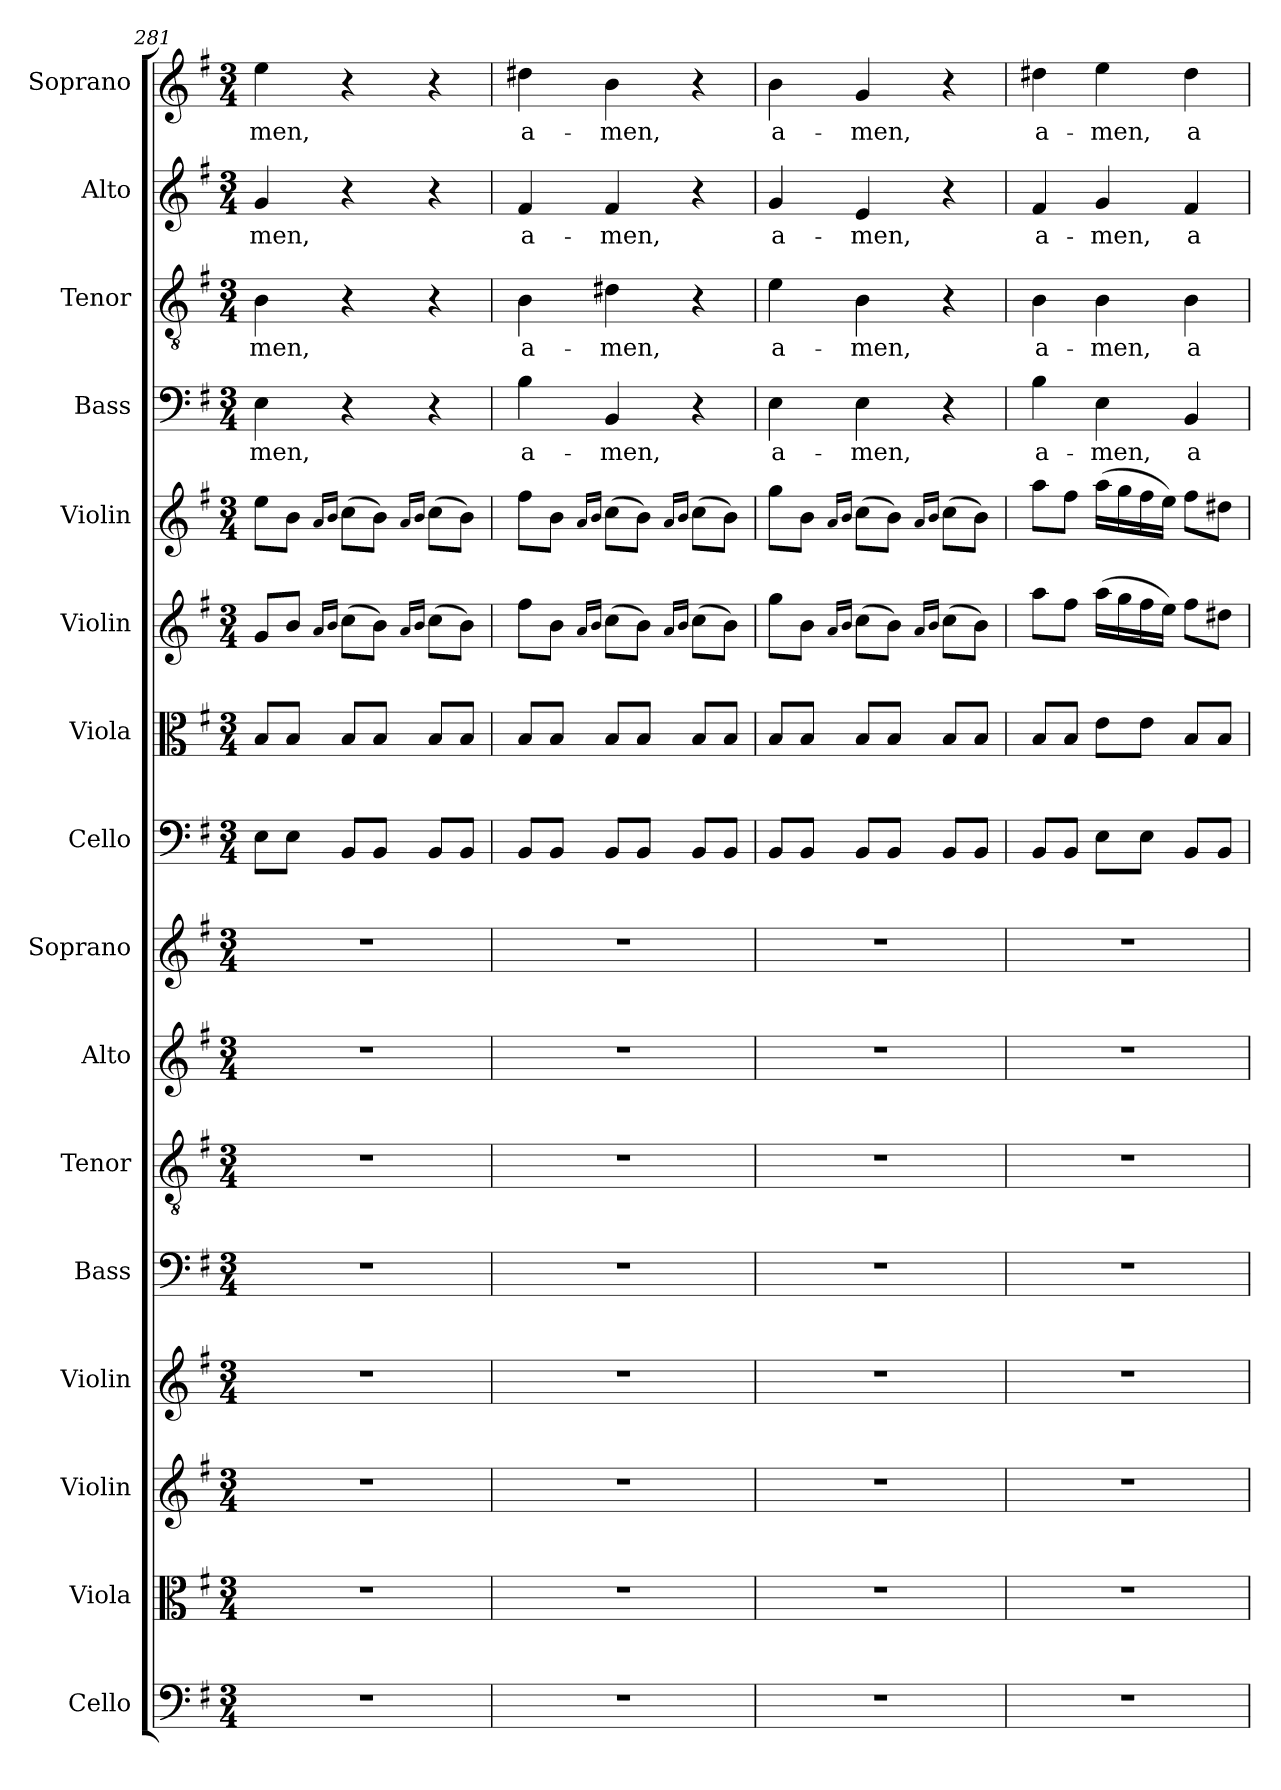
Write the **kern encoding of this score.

**kern	**kern	**kern	**kern	**kern	**kern	**kern	**kern	**kern	**kern	**kern	**kern	**kern	**text	**kern	**text	**kern	**text	**kern	**text
*part16	*part15	*part14	*part13	*part12	*part11	*part10	*part9	*part8	*part7	*part6	*part5	*part4	*part4	*part3	*part3	*part2	*part2	*part1	*part1
*staff16	*staff15	*staff14	*staff13	*staff12	*staff11	*staff10	*staff9	*staff8	*staff7	*staff6	*staff5	*staff4	*staff4	*staff3	*staff3	*staff2	*staff2	*staff1	*staff1
*I"Cello	*I"Viola	*I"Violin	*I"Violin	*I"Bass	*I"Tenor	*I"Alto	*I"Soprano	*I"Cello	*I"Viola	*I"Violin	*I"Violin	*I"Bass	*	*I"Tenor	*	*I"Alto	*	*I"Soprano	*
*	*I'Vla.	*I'Vln.	*I'Vln.	*I'B	*I'T	*I'A	*I'S	*	*I'Vla.	*I'Vln.	*I'Vln.	*I'B	*	*I'T	*	*I'A	*	*I'S	*
*clefF4	*clefC3	*clefG2	*clefG2	*clefF4	*clefGv2	*clefG2	*clefG2	*clefF4	*clefC3	*clefG2	*clefG2	*clefF4	*	*clefGv2	*	*clefG2	*	*clefG2	*
*k[f#]	*k[f#]	*k[f#]	*k[f#]	*k[f#]	*k[f#]	*k[f#]	*k[f#]	*k[f#]	*k[f#]	*k[f#]	*k[f#]	*k[f#]	*	*k[f#]	*	*k[f#]	*	*k[f#]	*
*e:	*e:	*e:	*e:	*e:	*e:	*e:	*e:	*e:	*e:	*e:	*e:	*e:	*	*e:	*	*e:	*	*e:	*
*M3/4	*M3/4	*M3/4	*M3/4	*M3/4	*M3/4	*M3/4	*M3/4	*M3/4	*M3/4	*M3/4	*M3/4	*M3/4	*	*M3/4	*	*M3/4	*	*M3/4	*
=281	=281	=281	=281	=281	=281	=281	=281	=281	=281	=281	=281	=281	=281	=281	=281	=281	=281	=281	=281
!	!	!	!	!	!	!	!	!	!	!	!	!	!LO:LY:b	!	!	!	!	!	!
!	!	!	!	!	!	!	!	!	!	!	!	!	!	!	!LO:LY:b	!	!	!	!
!	!	!	!	!	!	!	!	!	!	!	!	!	!	!	!	!	!LO:LY:b	!	!
!	!	!	!	!	!	!	!	!	!	!	!	!	!	!	!	!	!	!	!LO:LY:b
2.r	2.r	2.r	2.r	2.r	2.r	2.r	2.r	8E\L	8B/L	8g/L	8ee\L	4E\	-men,	4B\	-men,	4g/	-men,	4ee\	-men,
.	.	.	.	.	.	.	.	8E\J	8B/J	8b/J	8b\J	.	.	.	.	.	.	.	.
.	.	.	.	.	.	.	.	.	.	16qa/LL	16qa/LL	.	.	.	.	.	.	.	.
.	.	.	.	.	.	.	.	.	.	16qb/JJ	16qb/JJ	.	.	.	.	.	.	.	.
.	.	.	.	.	.	.	.	8BB/L	8B/L	(>8cc\L	(>8cc\L	4r	.	4r	.	4r	.	4r	.
.	.	.	.	.	.	.	.	8BB/J	8B/J	8b\J)	8b\J)	.	.	.	.	.	.	.	.
.	.	.	.	.	.	.	.	.	.	16qa/LL	16qa/LL	.	.	.	.	.	.	.	.
.	.	.	.	.	.	.	.	.	.	16qb/JJ	16qb/JJ	.	.	.	.	.	.	.	.
.	.	.	.	.	.	.	.	8BB/L	8B/L	(>8cc\L	(>8cc\L	4r	.	4r	.	4r	.	4r	.
.	.	.	.	.	.	.	.	8BB/J	8B/J	8b\J)	8b\J)	.	.	.	.	.	.	.	.
=282	=282	=282	=282	=282	=282	=282	=282	=282	=282	=282	=282	=282	=282	=282	=282	=282	=282	=282	=282
!	!	!	!	!	!	!	!	!	!	!	!	!	!LO:LY:b	!	!	!	!	!	!
!	!	!	!	!	!	!	!	!	!	!	!	!	!	!	!LO:LY:b	!	!	!	!
!	!	!	!	!	!	!	!	!	!	!	!	!	!	!	!	!	!LO:LY:b	!	!
!	!	!	!	!	!	!	!	!	!	!	!	!	!	!	!	!	!	!	!LO:LY:b
2.r	2.r	2.r	2.r	2.r	2.r	2.r	2.r	8BB/L	8B/L	8ff#\L	8ff#\L	4B\	a-	4B\	a-	4f#/	a-	4dd#X\	a-
.	.	.	.	.	.	.	.	8BB/J	8B/J	8b\J	8b\J	.	.	.	.	.	.	.	.
.	.	.	.	.	.	.	.	.	.	16qa/LL	16qa/LL	.	.	.	.	.	.	.	.
.	.	.	.	.	.	.	.	.	.	16qb/JJ	16qb/JJ	.	.	.	.	.	.	.	.
!	!	!	!	!	!	!	!	!	!	!	!	!	!LO:LY:b	!	!	!	!	!	!
!	!	!	!	!	!	!	!	!	!	!	!	!	!	!	!LO:LY:b	!	!	!	!
!	!	!	!	!	!	!	!	!	!	!	!	!	!	!	!	!	!LO:LY:b	!	!
!	!	!	!	!	!	!	!	!	!	!	!	!	!	!	!	!	!	!	!LO:LY:b
.	.	.	.	.	.	.	.	8BB/L	8B/L	(>8cc\L	(>8cc\L	4BB/	-men,	4d#X\	-men,	4f#/	-men,	4b\	-men,
.	.	.	.	.	.	.	.	8BB/J	8B/J	8b\J)	8b\J)	.	.	.	.	.	.	.	.
.	.	.	.	.	.	.	.	.	.	16qa/LL	16qa/LL	.	.	.	.	.	.	.	.
.	.	.	.	.	.	.	.	.	.	16qb/JJ	16qb/JJ	.	.	.	.	.	.	.	.
.	.	.	.	.	.	.	.	8BB/L	8B/L	(>8cc\L	(>8cc\L	4r	.	4r	.	4r	.	4r	.
.	.	.	.	.	.	.	.	8BB/J	8B/J	8b\J)	8b\J)	.	.	.	.	.	.	.	.
=283	=283	=283	=283	=283	=283	=283	=283	=283	=283	=283	=283	=283	=283	=283	=283	=283	=283	=283	=283
!	!	!	!	!	!	!	!	!	!	!	!	!	!LO:LY:b	!	!	!	!	!	!
!	!	!	!	!	!	!	!	!	!	!	!	!	!	!	!LO:LY:b	!	!	!	!
!	!	!	!	!	!	!	!	!	!	!	!	!	!	!	!	!	!LO:LY:b	!	!
!	!	!	!	!	!	!	!	!	!	!	!	!	!	!	!	!	!	!	!LO:LY:b
2.r	2.r	2.r	2.r	2.r	2.r	2.r	2.r	8BB/L	8B/L	8gg\L	8gg\L	4E\	a-	4e\	a-	4g/	a-	4b\	a-
.	.	.	.	.	.	.	.	8BB/J	8B/J	8b\J	8b\J	.	.	.	.	.	.	.	.
.	.	.	.	.	.	.	.	.	.	16qa/LL	16qa/LL	.	.	.	.	.	.	.	.
.	.	.	.	.	.	.	.	.	.	16qb/JJ	16qb/JJ	.	.	.	.	.	.	.	.
!	!	!	!	!	!	!	!	!	!	!	!	!	!LO:LY:b	!	!	!	!	!	!
!	!	!	!	!	!	!	!	!	!	!	!	!	!	!	!LO:LY:b	!	!	!	!
!	!	!	!	!	!	!	!	!	!	!	!	!	!	!	!	!	!LO:LY:b	!	!
!	!	!	!	!	!	!	!	!	!	!	!	!	!	!	!	!	!	!	!LO:LY:b
.	.	.	.	.	.	.	.	8BB/L	8B/L	(>8cc\L	(>8cc\L	4E\	-men,	4B\	-men,	4e/	-men,	4g/	-men,
.	.	.	.	.	.	.	.	8BB/J	8B/J	8b\J)	8b\J)	.	.	.	.	.	.	.	.
.	.	.	.	.	.	.	.	.	.	16qa/LL	16qa/LL	.	.	.	.	.	.	.	.
.	.	.	.	.	.	.	.	.	.	16qb/JJ	16qb/JJ	.	.	.	.	.	.	.	.
.	.	.	.	.	.	.	.	8BB/L	8B/L	(>8cc\L	(>8cc\L	4r	.	4r	.	4r	.	4r	.
.	.	.	.	.	.	.	.	8BB/J	8B/J	8b\J)	8b\J)	.	.	.	.	.	.	.	.
=284	=284	=284	=284	=284	=284	=284	=284	=284	=284	=284	=284	=284	=284	=284	=284	=284	=284	=284	=284
!	!	!	!	!	!	!	!	!	!	!	!	!	!LO:LY:b	!	!	!	!	!	!
!	!	!	!	!	!	!	!	!	!	!	!	!	!	!	!LO:LY:b	!	!	!	!
!	!	!	!	!	!	!	!	!	!	!	!	!	!	!	!	!	!LO:LY:b	!	!
!	!	!	!	!	!	!	!	!	!	!	!	!	!	!	!	!	!	!	!LO:LY:b
2.r	2.r	2.r	2.r	2.r	2.r	2.r	2.r	8BB/L	8B/L	8aa\L	8aa\L	4B\	a-	4B\	a-	4f#/	a-	4dd#X\	a-
.	.	.	.	.	.	.	.	8BB/J	8B/J	8ff#\J	8ff#\J	.	.	.	.	.	.	.	.
!	!	!	!	!	!	!	!	!	!	!	!	!	!LO:LY:b	!	!	!	!	!	!
!	!	!	!	!	!	!	!	!	!	!	!	!	!	!	!LO:LY:b	!	!	!	!
!	!	!	!	!	!	!	!	!	!	!	!	!	!	!	!	!	!LO:LY:b	!	!
!	!	!	!	!	!	!	!	!	!	!	!	!	!	!	!	!	!	!	!LO:LY:b
.	.	.	.	.	.	.	.	8E\L	8e\L	(>16aa\LL	(>16aa\LL	4E\	-men,	4B\	-men,	4g/	-men,	4ee\	-men,
.	.	.	.	.	.	.	.	.	.	16gg\	16gg\	.	.	.	.	.	.	.	.
.	.	.	.	.	.	.	.	8E\J	8e\J	16ff#\	16ff#\	.	.	.	.	.	.	.	.
.	.	.	.	.	.	.	.	.	.	16ee\JJ)	16ee\JJ)	.	.	.	.	.	.	.	.
!	!	!	!	!	!	!	!	!	!	!	!	!	!LO:LY:b	!	!	!	!	!	!
!	!	!	!	!	!	!	!	!	!	!	!	!	!	!	!LO:LY:b	!	!	!	!
!	!	!	!	!	!	!	!	!	!	!	!	!	!	!	!	!	!LO:LY:b	!	!
!	!	!	!	!	!	!	!	!	!	!	!	!	!	!	!	!	!	!	!LO:LY:b
.	.	.	.	.	.	.	.	8BB/L	8B/L	8ff#\L	8ff#\L	4BB/	a-	4B\	a-	4f#/	a-	4dd#\	a-
.	.	.	.	.	.	.	.	8BB/J	8B/J	8dd#X\J	8dd#X\J	.	.	.	.	.	.	.	.
=	=	=	=	=	=	=	=	=	=	=	=	=	=	=	=	=	=	=	=
*-	*-	*-	*-	*-	*-	*-	*-	*-	*-	*-	*-	*-	*-	*-	*-	*-	*-	*-	*-
